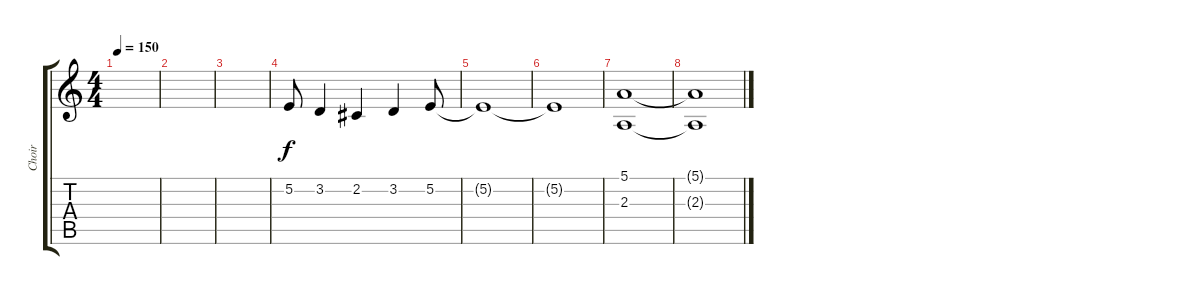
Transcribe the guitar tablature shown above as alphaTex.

\track ("Choir" "Choir") {instrument choiraahs}
\staff {score tabs}
\tuning (E4 B3 G3 D3 A2 E2) {hide}
\ts (4 4)
\tempo 150
\clef g2
\ks c
|
|
|
5.2.8 3.2.4 2.2.4 3.2.4 5.2.8 |
5.2{t}.1 |
5.2{t}.1 |
(5.1 2.3).1 |
(5.1{t} 2.3{t}).1
